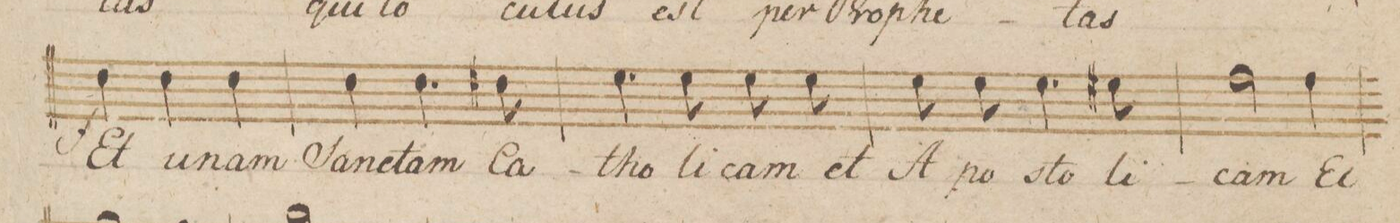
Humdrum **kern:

**kern	**text	**dynam
*I"Tenore.	*	*
*clefC4	*	*
*k[b-]	*	*
*met(c|)	*	*
*M3/4	*	*
4c\	Et	f
4c\	u-	.
4c\	-nam	.
=193	=193	=193
4c\	San-	.
4.c\	-ctam	.
8c#X\	Ca-	.
=194	=194	=194
4.d\	-tho-	.
8d\	-li-	.
8d\	-cam	.
8d\	et	.
=195	=195	=195
8d\	A-	.
8d\	-po-	.
4.d\	-sto-	.
8d#X\	-li-	.
=196	=196	=196
2e\	-cam	.
4e\	Ec-	.
=197	=197	=197
*-	*-	*-
